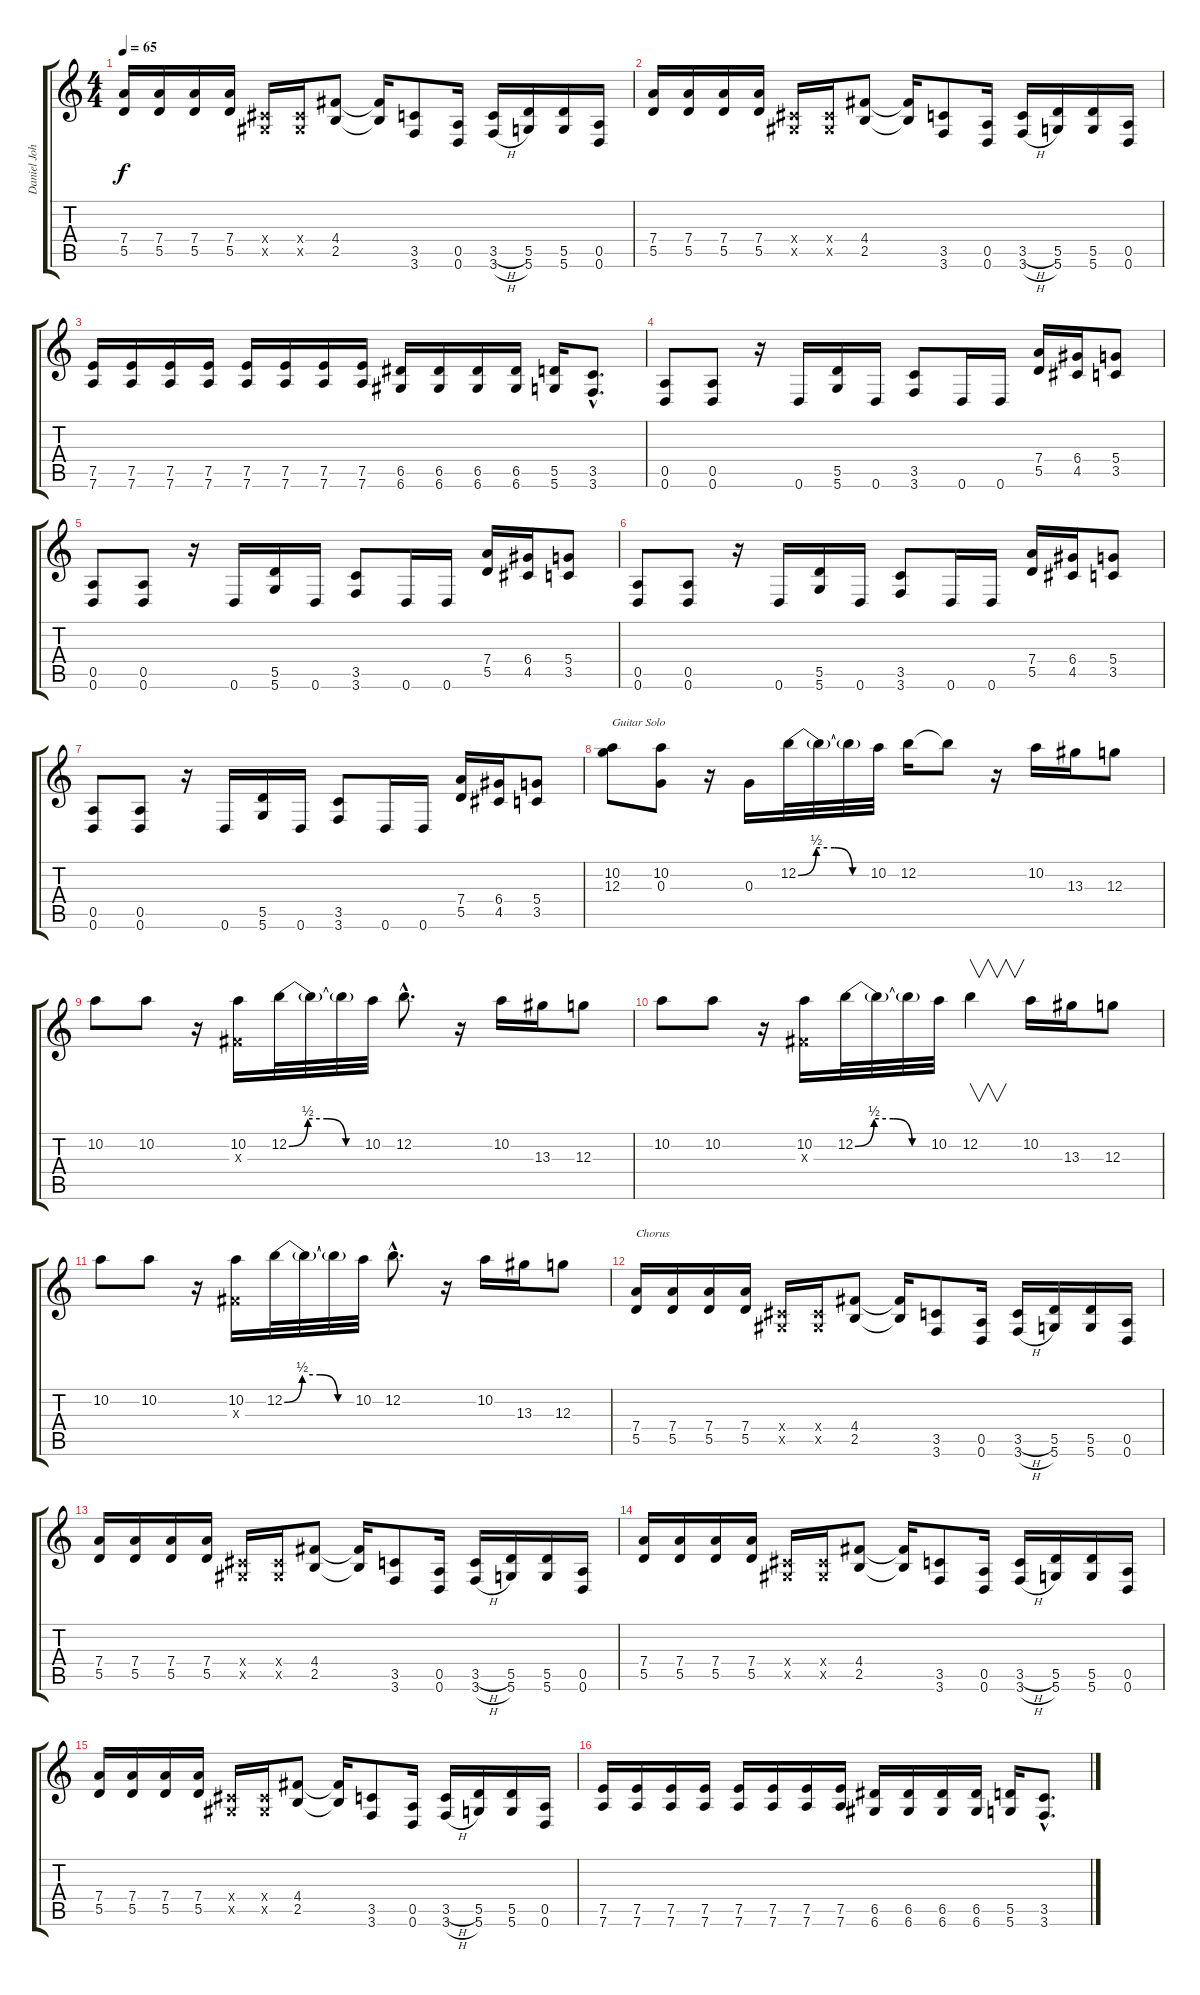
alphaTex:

\track ("Daniel Johns (gtr1)" "Daniel Joh") {instrument distortionguitar}
\staff {score tabs}
\tuning (E4 B3 G3 D3 A2 D2) {hide}
\ts (4 4)
\tempo 65
\clef g2
\ks c
(7.4 5.5).16{dy f} (7.4 5.5).16 (7.4 5.5).16 (7.4 5.5).16 (-1.4{x} -1.5{x}).16 (-1.4{x} -1.5{x}).16 (4.4 2.5).8 (4.4{t} 2.5{t}).16 (3.5 3.6).8 (0.5 0.6).16 (3.5{h} 3.6{h}).16 (5.5 5.6).16 (5.5 5.6).16 (0.5 0.6).16 |
(7.4 5.5).16 (7.4 5.5).16 (7.4 5.5).16 (7.4 5.5).16 (-1.4{x} -1.5{x}).16 (-1.4{x} -1.5{x}).16 (4.4 2.5).8 (4.4{t} 2.5{t}).16 (3.5 3.6).8 (0.5 0.6).16 (3.5{h} 3.6{h}).16 (5.5 5.6).16 (5.5 5.6).16 (0.5 0.6).16 |
(7.5 7.6).16 (7.5 7.6).16 (7.5 7.6).16 (7.5 7.6).16 (7.5 7.6).16 (7.5 7.6).16 (7.5 7.6).16 (7.5 7.6).16 (6.5 6.6).16 (6.5 6.6).16 (6.5 6.6).16 (6.5 6.6).16 (5.5 5.6).16 (3.5{hac} 3.6{hac}).8{d} |
(0.5 0.6).8 (0.5 0.6).8 r.16 0.6.16 (5.5 5.6).16 0.6.16 (3.5 3.6).8 0.6.16 0.6.16 (7.4 5.5).16 (6.4 4.5).16 (5.4 3.5).8 |
(0.5 0.6).8 (0.5 0.6).8 r.16 0.6.16 (5.5 5.6).16 0.6.16 (3.5 3.6).8 0.6.16 0.6.16 (7.4 5.5).16 (6.4 4.5).16 (5.4 3.5).8 |
(0.5 0.6).8 (0.5 0.6).8 r.16 0.6.16 (5.5 5.6).16 0.6.16 (3.5 3.6).8 0.6.16 0.6.16 (7.4 5.5).16 (6.4 4.5).16 (5.4 3.5).8 |
(0.5 0.6).8 (0.5 0.6).8 r.16 0.6.16 (5.5 5.6).16 0.6.16 (3.5 3.6).8 0.6.16 0.6.16 (7.4 5.5).16 (6.4 4.5).16 (5.4 3.5).8 |
(10.2 12.3).8{txt "Guitar Solo"} (10.2 0.3).8 r.16 0.3.16 12.2{be (custom 0 0 15 2 30 2 45 0 60 0)}.32 12.2{t}.32 12.2{t}.32 10.2.32 12.2.16 12.2{t}.8 r.16 10.2.16 13.3.16 12.3.8 |
10.2.8 10.2.8 r.16 (10.2 -1.3{x}).16 12.2{be (custom 0 0 15 2 30 2 45 0 60 0)}.32 12.2{t}.32 12.2{t}.32 10.2.32 12.2{hac}.8{d} r.16 10.2.16 13.3.16 12.3.8 |
10.2.8 10.2.8 r.16 (10.2 -1.3{x}).16 12.2{be (custom 0 0 15 2 30 2 45 0 60 0)}.32 12.2{t}.32 12.2{t}.32 10.2.32 12.2.4{v} 10.2.16 13.3.16 12.3.8 |
10.2.8 10.2.8 r.16 (10.2 -1.3{x}).16 12.2{be (custom 0 0 15 2 30 2 45 0 60 0)}.32 12.2{t}.32 12.2{t}.32 10.2.32 12.2{hac}.8{d} r.16 10.2.16 13.3.16 12.3.8 |
(7.4 5.5).16{txt "Chorus"} (7.4 5.5).16 (7.4 5.5).16 (7.4 5.5).16 (-1.4{x} -1.5{x}).16 (-1.4{x} -1.5{x}).16 (4.4 2.5).8 (4.4{t} 2.5{t}).16 (3.5 3.6).8 (0.5 0.6).16 (3.5{h} 3.6{h}).16 (5.5 5.6).16 (5.5 5.6).16 (0.5 0.6).16 |
(7.4 5.5).16 (7.4 5.5).16 (7.4 5.5).16 (7.4 5.5).16 (-1.4{x} -1.5{x}).16 (-1.4{x} -1.5{x}).16 (4.4 2.5).8 (4.4{t} 2.5{t}).16 (3.5 3.6).8 (0.5 0.6).16 (3.5{h} 3.6{h}).16 (5.5 5.6).16 (5.5 5.6).16 (0.5 0.6).16 |
(7.4 5.5).16 (7.4 5.5).16 (7.4 5.5).16 (7.4 5.5).16 (-1.4{x} -1.5{x}).16 (-1.4{x} -1.5{x}).16 (4.4 2.5).8 (4.4{t} 2.5{t}).16 (3.5 3.6).8 (0.5 0.6).16 (3.5{h} 3.6{h}).16 (5.5 5.6).16 (5.5 5.6).16 (0.5 0.6).16 |
(7.4 5.5).16 (7.4 5.5).16 (7.4 5.5).16 (7.4 5.5).16 (-1.4{x} -1.5{x}).16 (-1.4{x} -1.5{x}).16 (4.4 2.5).8 (4.4{t} 2.5{t}).16 (3.5 3.6).8 (0.5 0.6).16 (3.5{h} 3.6{h}).16 (5.5 5.6).16 (5.5 5.6).16 (0.5 0.6).16 |
(7.5 7.6).16 (7.5 7.6).16 (7.5 7.6).16 (7.5 7.6).16 (7.5 7.6).16 (7.5 7.6).16 (7.5 7.6).16 (7.5 7.6).16 (6.5 6.6).16 (6.5 6.6).16 (6.5 6.6).16 (6.5 6.6).16 (5.5 5.6).16 (3.5{hac} 3.6{hac}).8{d}
